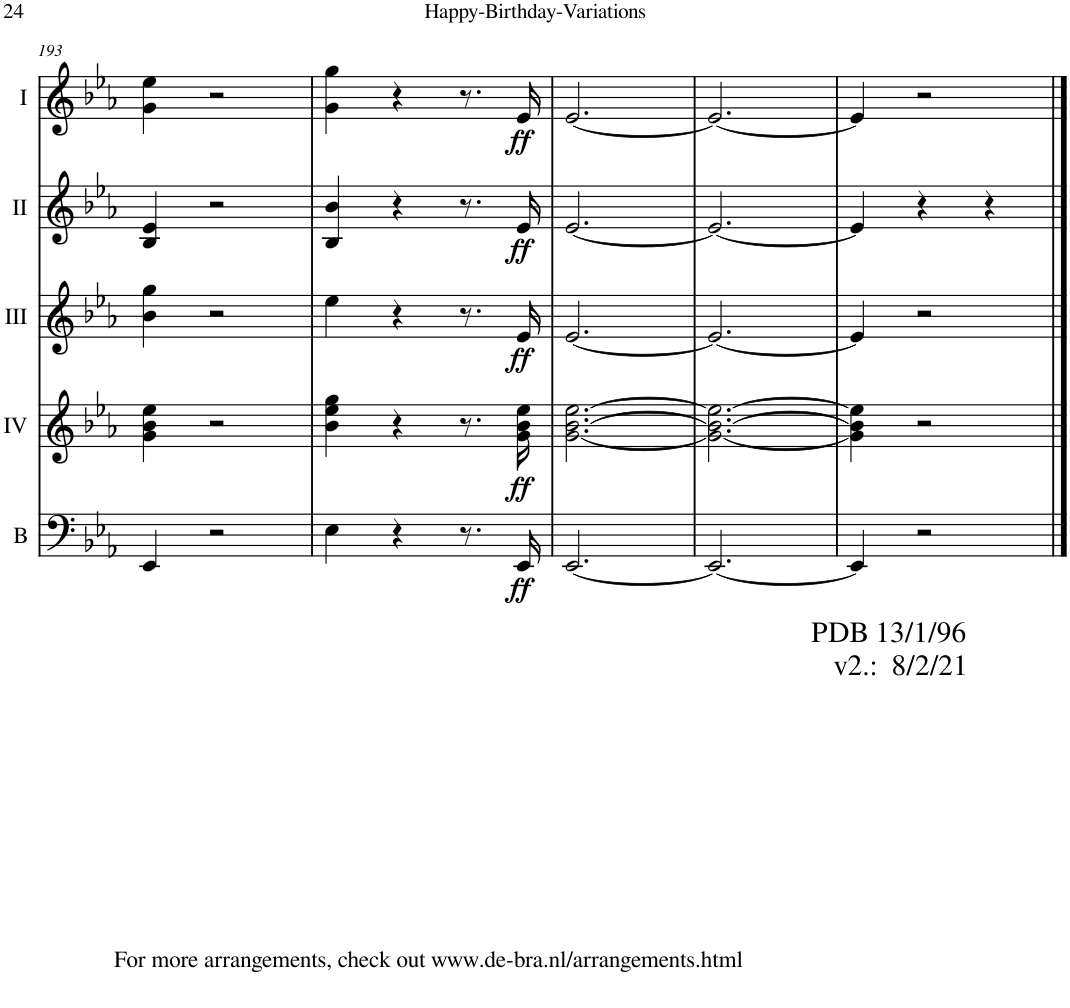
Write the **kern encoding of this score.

**kern	**dynam	**kern	**dynam	**kern	**dynam	**kern	**dynam	**kern	**dynam
*part5	*part5	*part4	*part4	*part3	*part3	*part2	*part2	*part1	*part1
*staff5	*staff5	*staff4	*staff4	*staff3	*staff3	*staff2	*staff2	*staff1	*staff1
*I"Bass	*	*I"Acc. 4	*	*I"Acc. 3	*	*I"Acc. 2	*	*I"Acc. 1	*
*I'B	*	*	*	*	*	*	*	*	*
!!LO:PB:g=z
*clefF4	*	*clefG2	*	*clefG2	*	*clefG2	*	*clefG2	*
*Trd7c12	*	*Trd7c12	*	*Trd7c12	*	*	*	*	*
*k[b-e-a-]	*	*k[b-e-a-]	*	*k[b-e-a-]	*	*k[b-e-a-]	*	*k[b-e-a-]	*
*M3/4	*	*M3/4	*	*M3/4	*	*M3/4	*	*M3/4	*
=193	=193	=193	=193	=193	=193	=193	=193	=193	=193
4EE-/	.	4g\ 4b-\ 4ee-\	.	4b-\ 4gg\	.	4B-/ 4e-/	.	4g\ 4ee-\	.
2r	.	2r	.	2r	.	2r	.	2r	.
=194	=194	=194	=194	=194	=194	=194	=194	=194	=194
4E-\	.	4b-\ 4ee-\ 4gg\	.	4ee-\	.	4B-/ 4b-/	.	4g\ 4gg\	.
4r	.	4r	.	4r	.	4r	.	4r	.
8.r	.	8.r	.	8.r	.	8.r	.	8.r	.
!	!LO:DY:b	!	!LO:DY:b	!	!LO:DY:b	!	!LO:DY:b	!	!LO:DY:b
16EE-/	ff	16g\ 16b-\ 16ee-\	ff	16e-/	ff	16e-/	ff	16e-/	ff
=195	=195	=195	=195	=195	=195	=195	=195	=195	=195
[2.EE-/	.	[2.g\ [2.b-\ [2.ee-\	.	[2.e-/	.	[2.e-/	.	[2.e-/	.
=196	=196	=196	=196	=196	=196	=196	=196	=196	=196
2.EE-/_	.	2.g\_ 2.b-\_ 2.ee-\_	.	2.e-/_	.	2.e-/_	.	2.e-/_	.
=197	=197	=197	=197	=197	=197	=197	=197	=197	=197
!	!	!	!	!	!	!	!	!LO:TX:b:t=PDB 13/1/96	!
!	!	!	!	!	!	!	!	!LO:TX:b:t=v2.&colon;  8/2/21	!
!	!	!	!	!	!	!	!	!LO:TX:b:t=For more arrangements, check out www.de-bra.nl/arrangements.html	!
4EE-/]	.	4g\] 4b-\] 4ee-\]	.	4e-/]	.	4e-/]	.	4e-/]	.
2r	.	2r	.	2r	.	4r	.	2r	.
.	.	.	.	.	.	4r	.	.	.
==	==	==	==	==	==	==	==	==	==
*-	*-	*-	*-	*-	*-	*-	*-	*-	*-
